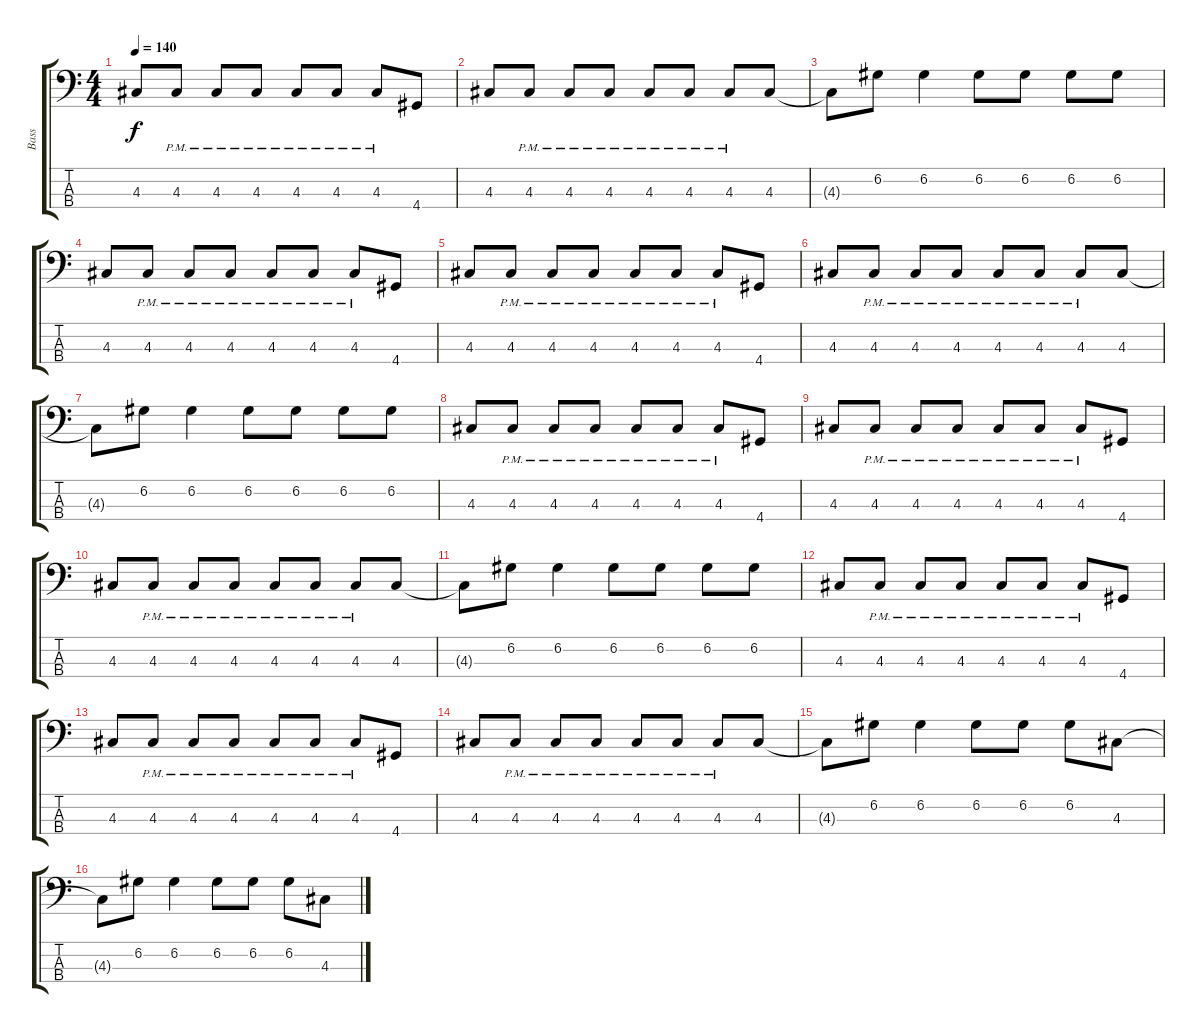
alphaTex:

\track ("Bass" "Bass") {instrument electricbasspick}
\staff {score tabs}
\tuning (G2 D2 A1 E1) {hide}
\ts (4 4)
\tempo 140
\clef f4
\ks c
4.3.8{dy f} 4.3{pm}.8 4.3{pm}.8 4.3{pm}.8 4.3{pm}.8 4.3{pm}.8 4.3{pm}.8 4.4.8 |
4.3.8 4.3{pm}.8 4.3{pm}.8 4.3{pm}.8 4.3{pm}.8 4.3{pm}.8 4.3{pm}.8 4.3.8 |
4.3{t}.8 6.2.8 6.2.4 6.2.8 6.2.8 6.2.8 6.2.8 |
4.3.8 4.3{pm}.8 4.3{pm}.8 4.3{pm}.8 4.3{pm}.8 4.3{pm}.8 4.3{pm}.8 4.4.8 |
4.3.8 4.3{pm}.8 4.3{pm}.8 4.3{pm}.8 4.3{pm}.8 4.3{pm}.8 4.3{pm}.8 4.4.8 |
4.3.8 4.3{pm}.8 4.3{pm}.8 4.3{pm}.8 4.3{pm}.8 4.3{pm}.8 4.3{pm}.8 4.3.8 |
4.3{t}.8 6.2.8 6.2.4 6.2.8 6.2.8 6.2.8 6.2.8 |
4.3.8 4.3{pm}.8 4.3{pm}.8 4.3{pm}.8 4.3{pm}.8 4.3{pm}.8 4.3{pm}.8 4.4.8 |
4.3.8 4.3{pm}.8 4.3{pm}.8 4.3{pm}.8 4.3{pm}.8 4.3{pm}.8 4.3{pm}.8 4.4.8 |
4.3.8 4.3{pm}.8 4.3{pm}.8 4.3{pm}.8 4.3{pm}.8 4.3{pm}.8 4.3{pm}.8 4.3.8 |
4.3{t}.8 6.2.8 6.2.4 6.2.8 6.2.8 6.2.8 6.2.8 |
4.3.8 4.3{pm}.8 4.3{pm}.8 4.3{pm}.8 4.3{pm}.8 4.3{pm}.8 4.3{pm}.8 4.4.8 |
4.3.8 4.3{pm}.8 4.3{pm}.8 4.3{pm}.8 4.3{pm}.8 4.3{pm}.8 4.3{pm}.8 4.4.8 |
4.3.8 4.3{pm}.8 4.3{pm}.8 4.3{pm}.8 4.3{pm}.8 4.3{pm}.8 4.3{pm}.8 4.3.8 |
4.3{t}.8 6.2.8 6.2.4 6.2.8 6.2.8 6.2.8 4.3.8 |
4.3{t}.8 6.2.8 6.2.4 6.2.8 6.2.8 6.2.8 4.3.8
